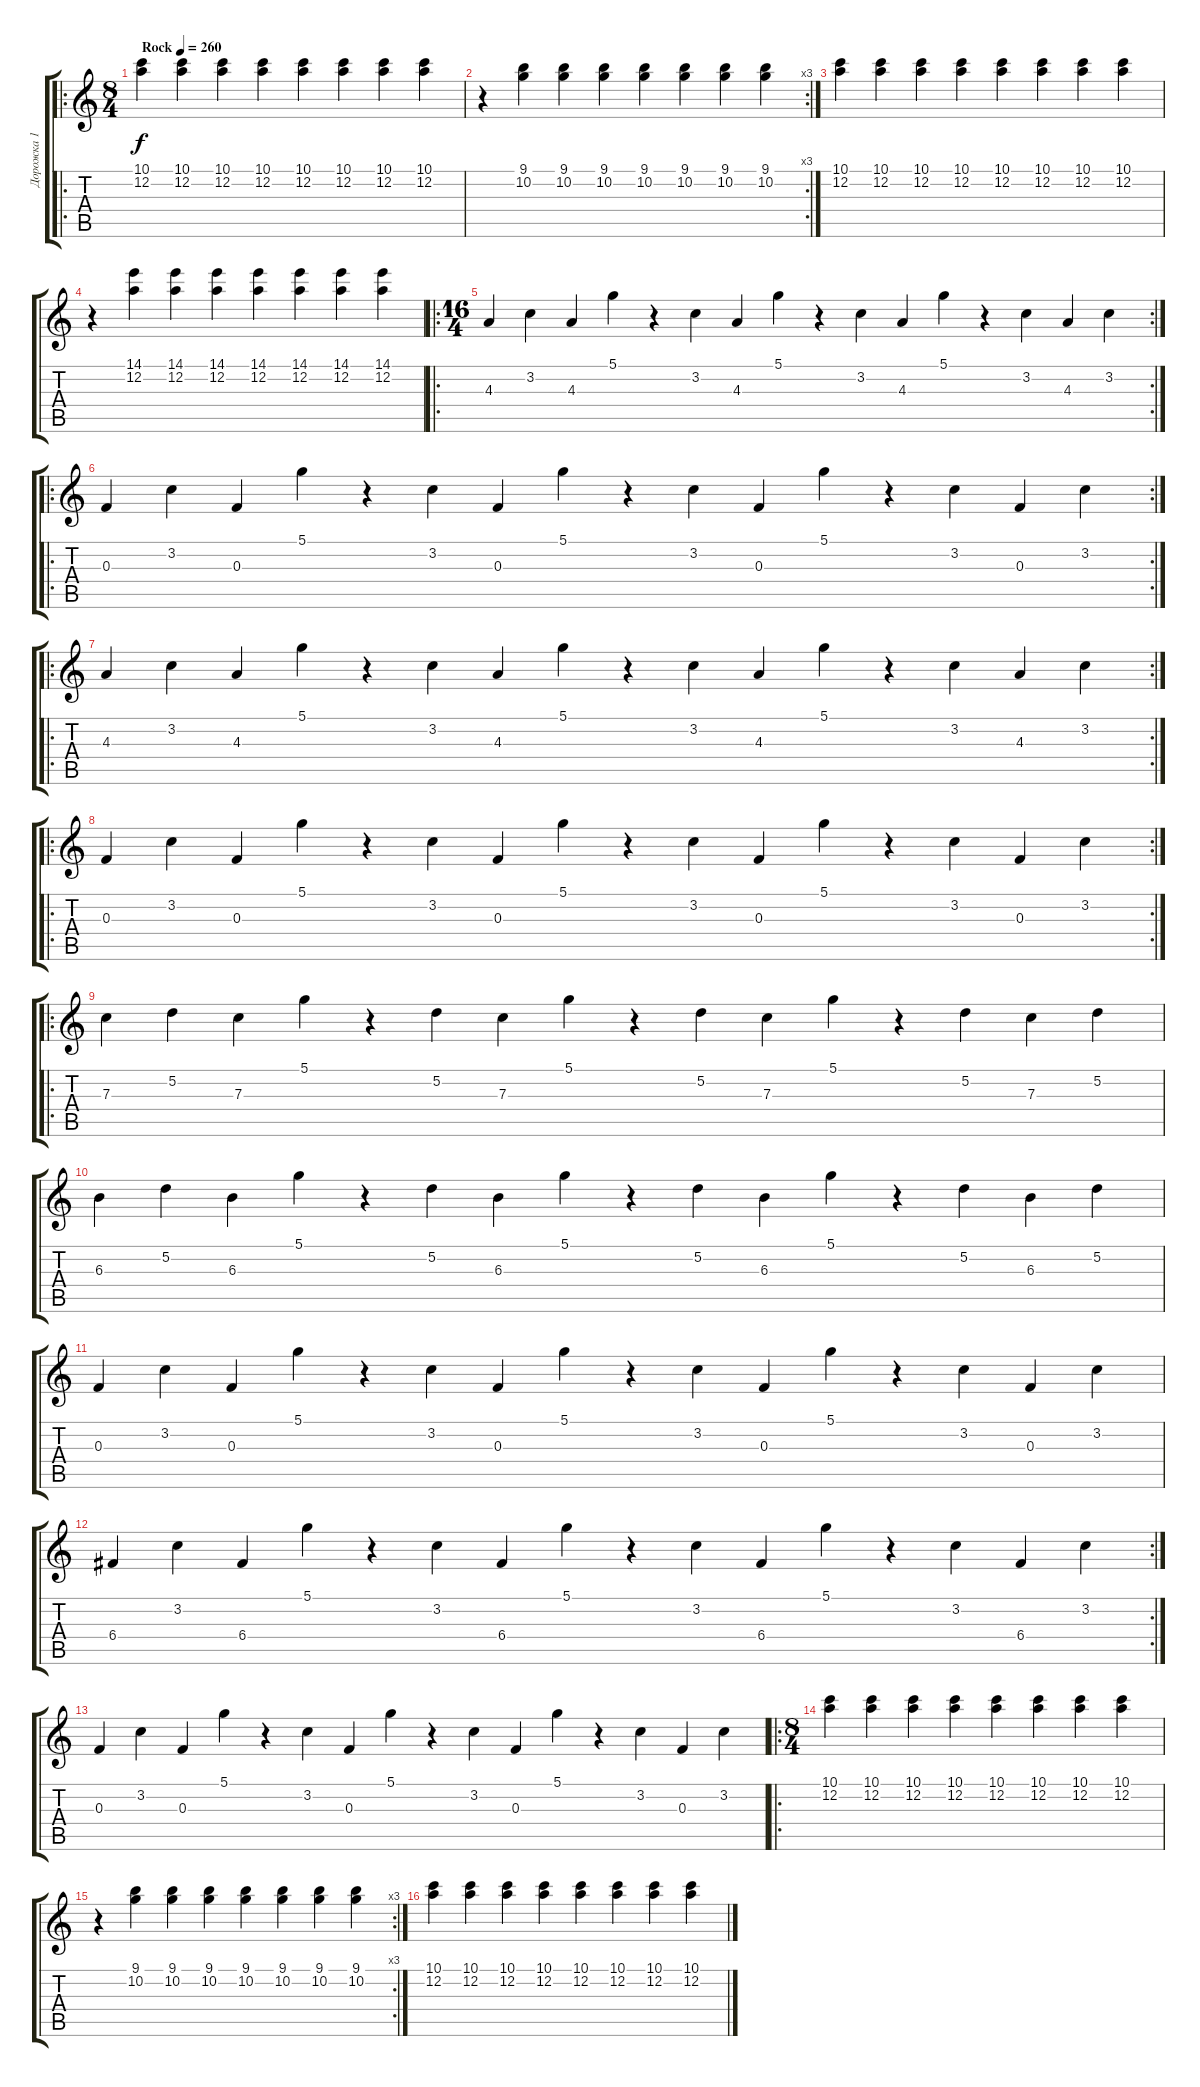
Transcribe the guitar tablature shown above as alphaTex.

\track ("Дорожка 1" "Дорожка 1") {instrument acousticguitarsteel}
\staff {score tabs}
\tuning (D4 A3 F3 C3 G2 C2) {hide}
\ro
\ts (8 4)
\tempo (260 "Rock")
\clef g2
\ks c
(10.1 12.2).4{dy f instrument acousticguitarsteel} (10.1 12.2).4 (10.1 12.2).4 (10.1 12.2).4 (10.1 12.2).4 (10.1 12.2).4 (10.1 12.2).4 (10.1 12.2).4 |
\rc 3
r.4 (9.1 10.2).4 (9.1 10.2).4 (9.1 10.2).4 (9.1 10.2).4 (9.1 10.2).4 (9.1 10.2).4 (9.1 10.2).4 |
(10.1 12.2).4 (10.1 12.2).4 (10.1 12.2).4 (10.1 12.2).4 (10.1 12.2).4 (10.1 12.2).4 (10.1 12.2).4 (10.1 12.2).4 |
r.4 (14.1 12.2).4 (14.1 12.2).4 (14.1 12.2).4 (14.1 12.2).4 (14.1 12.2).4 (14.1 12.2).4 (14.1 12.2).4 |
\ro
\rc 2
\ts (16 4)
4.3.4 3.2.4 4.3.4 5.1.4 r.4 3.2.4 4.3.4 5.1.4 r.4 3.2.4 4.3.4 5.1.4 r.4 3.2.4 4.3.4 3.2.4 |
\ro
\rc 2
0.3.4 3.2.4 0.3.4 5.1.4 r.4 3.2.4 0.3.4 5.1.4 r.4 3.2.4 0.3.4 5.1.4 r.4 3.2.4 0.3.4 3.2.4 |
\ro
\rc 2
4.3.4 3.2.4 4.3.4 5.1.4 r.4 3.2.4 4.3.4 5.1.4 r.4 3.2.4 4.3.4 5.1.4 r.4 3.2.4 4.3.4 3.2.4 |
\ro
\rc 2
0.3.4 3.2.4 0.3.4 5.1.4 r.4 3.2.4 0.3.4 5.1.4 r.4 3.2.4 0.3.4 5.1.4 r.4 3.2.4 0.3.4 3.2.4 |
\ro
7.3.4 5.2.4 7.3.4 5.1.4 r.4 5.2.4 7.3.4 5.1.4 r.4 5.2.4 7.3.4 5.1.4 r.4 5.2.4 7.3.4 5.2.4 |
6.3.4 5.2.4 6.3.4 5.1.4 r.4 5.2.4 6.3.4 5.1.4 r.4 5.2.4 6.3.4 5.1.4 r.4 5.2.4 6.3.4 5.2.4 |
0.3.4 3.2.4 0.3.4 5.1.4 r.4 3.2.4 0.3.4 5.1.4 r.4 3.2.4 0.3.4 5.1.4 r.4 3.2.4 0.3.4 3.2.4 |
\rc 2
6.4.4 3.2.4 6.4.4 5.1.4 r.4 3.2.4 6.4.4 5.1.4 r.4 3.2.4 6.4.4 5.1.4 r.4 3.2.4 6.4.4 3.2.4 |
0.3.4 3.2.4 0.3.4 5.1.4 r.4 3.2.4 0.3.4 5.1.4 r.4 3.2.4 0.3.4 5.1.4 r.4 3.2.4 0.3.4 3.2.4 |
\ro
\ts (8 4)
(10.1 12.2).4 (10.1 12.2).4 (10.1 12.2).4 (10.1 12.2).4 (10.1 12.2).4 (10.1 12.2).4 (10.1 12.2).4 (10.1 12.2).4 |
\rc 3
r.4 (9.1 10.2).4 (9.1 10.2).4 (9.1 10.2).4 (9.1 10.2).4 (9.1 10.2).4 (9.1 10.2).4 (9.1 10.2).4 |
(10.1 12.2).4 (10.1 12.2).4 (10.1 12.2).4 (10.1 12.2).4 (10.1 12.2).4 (10.1 12.2).4 (10.1 12.2).4 (10.1 12.2).4
